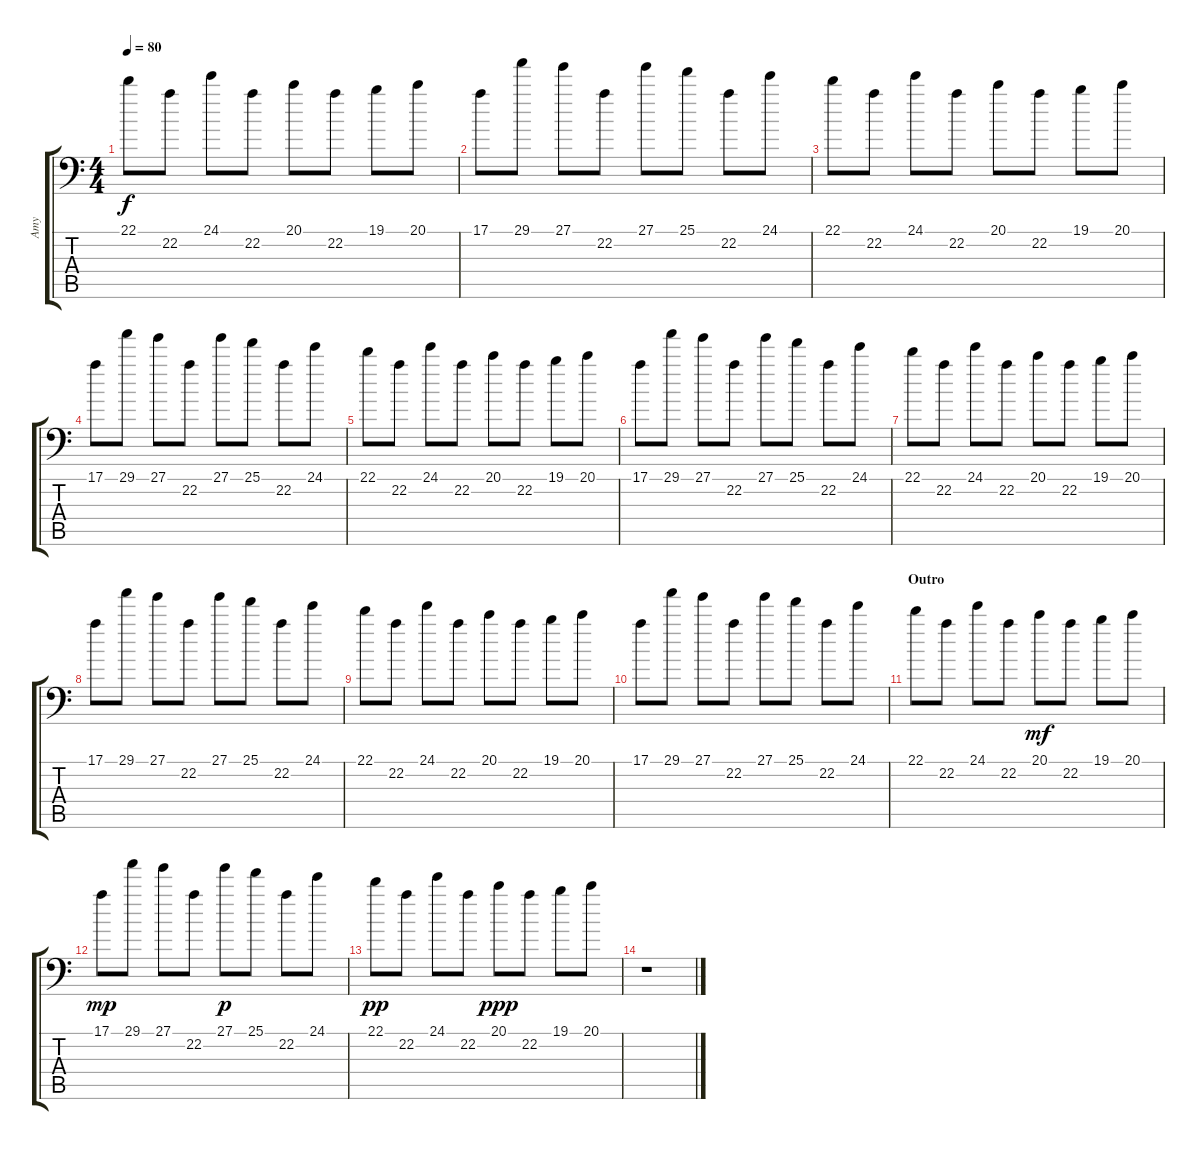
\track ("Amy" "Amy") {instrument acousticgrandpiano}
\staff {score tabs}
\tuning (E4 B3 G3 D3 A2 A1) {hide}
\ts (4 4)
\tempo 80
\clef f4
\ks c
22.1.8{dy f} 22.2.8 24.1.8 22.2.8 20.1.8 22.2.8 19.1.8 20.1.8 |
17.1.8 29.1.8 27.1.8 22.2.8 27.1.8 25.1.8 22.2.8 24.1.8 |
22.1.8 22.2.8 24.1.8 22.2.8 20.1.8 22.2.8 19.1.8 20.1.8 |
17.1.8 29.1.8 27.1.8 22.2.8 27.1.8 25.1.8 22.2.8 24.1.8 |
22.1.8 22.2.8 24.1.8 22.2.8 20.1.8 22.2.8 19.1.8 20.1.8 |
17.1.8 29.1.8 27.1.8 22.2.8 27.1.8 25.1.8 22.2.8 24.1.8 |
22.1.8 22.2.8 24.1.8 22.2.8 20.1.8 22.2.8 19.1.8 20.1.8 |
17.1.8 29.1.8 27.1.8 22.2.8 27.1.8 25.1.8 22.2.8 24.1.8 |
22.1.8 22.2.8 24.1.8 22.2.8 20.1.8 22.2.8 19.1.8 20.1.8 |
17.1.8 29.1.8 27.1.8 22.2.8 27.1.8 25.1.8 22.2.8 24.1.8 |
\section ("" "Outro")
22.1.8 22.2.8 24.1.8 22.2.8 20.1.8{dy mf} 22.2.8 19.1.8 20.1.8 |
17.1.8{dy mp} 29.1.8 27.1.8 22.2.8 27.1.8{dy p} 25.1.8 22.2.8 24.1.8 |
22.1.8{dy pp} 22.2.8 24.1.8 22.2.8 20.1.8{dy ppp} 22.2.8 19.1.8 20.1.8 |
r.1
